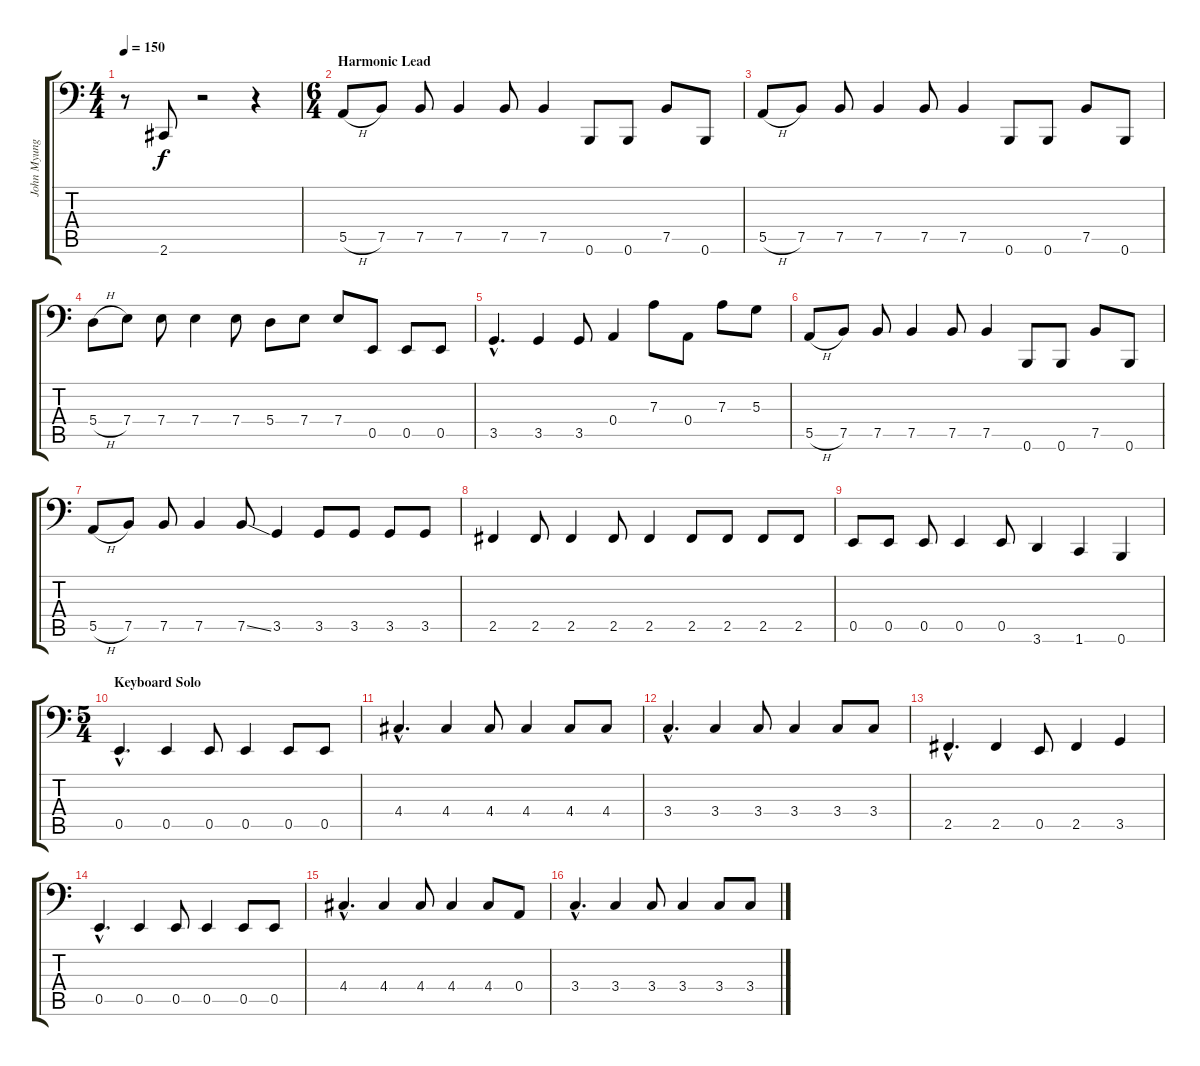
\track ("John Myung" "John Myung") {instrument electricbassfinger}
\staff {score tabs}
\tuning (C3 G2 D2 A1 E1 B0) {hide}
\ts (4 4)
\tempo 150
\clef f4
\ks c
r.8{dy f} 2.6.8 r.2 r.4 |
\ts (6 4)
\section ("" "Harmonic Lead")
5.5{h}.8 7.5.8 7.5.8 7.5.4 7.5.8 7.5.4 0.6.8 0.6.8 7.5.8 0.6.8 |
5.5{h}.8 7.5.8 7.5.8 7.5.4 7.5.8 7.5.4 0.6.8 0.6.8 7.5.8 0.6.8 |
5.4{h}.8 7.4.8 7.4.8 7.4.4 7.4.8 5.4.8 7.4.8 7.4.8 0.5.8 0.5.8 0.5.8 |
3.5{hac}.4{d} 3.5.4 3.5.8 0.4.4 7.3.8 0.4.8 7.3.8 5.3.8 |
5.5{h}.8 7.5.8 7.5.8 7.5.4 7.5.8 7.5.4 0.6.8 0.6.8 7.5.8 0.6.8 |
5.5{h}.8 7.5.8 7.5.8 7.5.4 7.5{ss}.8 3.5.4 3.5.8 3.5.8 3.5.8 3.5.8 |
2.5.4 2.5.8 2.5.4 2.5.8 2.5.4 2.5.8 2.5.8 2.5.8 2.5.8 |
0.5.8 0.5.8 0.5.8 0.5.4 0.5.8 3.6.4 1.6.4 0.6.4 |
\ts (5 4)
\section ("" "Keyboard Solo")
0.5{hac}.4{d} 0.5.4 0.5.8 0.5.4 0.5.8 0.5.8 |
4.4{hac}.4{d} 4.4.4 4.4.8 4.4.4 4.4.8 4.4.8 |
3.4{hac}.4{d} 3.4.4 3.4.8 3.4.4 3.4.8 3.4.8 |
2.5{hac}.4{d} 2.5.4 0.5.8 2.5.4 3.5.4 |
0.5{hac}.4{d} 0.5.4 0.5.8 0.5.4 0.5.8 0.5.8 |
4.4{hac}.4{d} 4.4.4 4.4.8 4.4.4 4.4.8 0.4.8 |
3.4{hac}.4{d} 3.4.4 3.4.8 3.4.4 3.4.8 3.4.8
